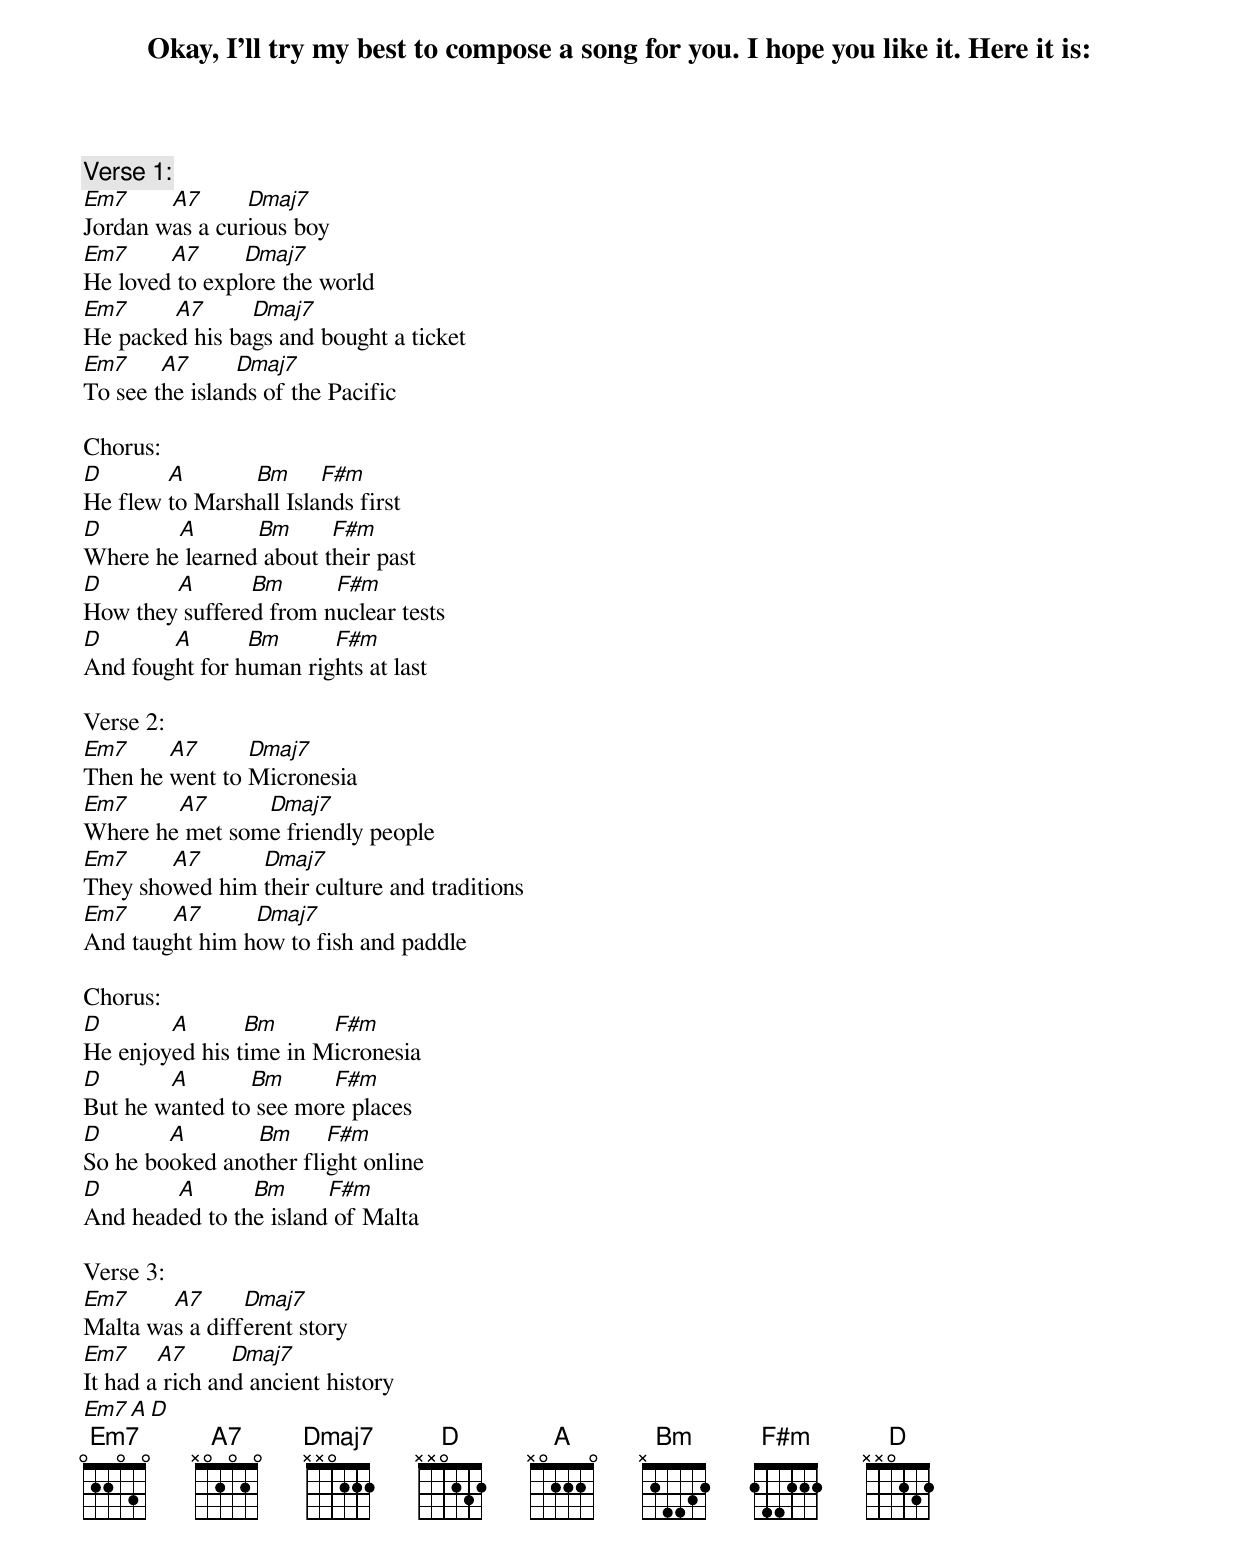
Okay, I'll try my best to compose a song for you. I hope you like it. Here it is:

Verse 1:
Em7     A7      Dmaj7
Jordan was a curious boy
Em7     A7      Dmaj7
He loved to explore the world
Em7     A7      Dmaj7
He packed his bags and bought a ticket
Em7     A7      Dmaj7
To see the islands of the Pacific

Chorus:
D       A       Bm      F#m
He flew to Marshall Islands first
D       A       Bm      F#m
Where he learned about their past
D       A       Bm      F#m
How they suffered from nuclear tests
D       A       Bm      F#m
And fought for human rights at last

Verse 2:
Em7     A7      Dmaj7
Then he went to Micronesia
Em7     A7      Dmaj7
Where he met some friendly people
Em7     A7      Dmaj7
They showed him their culture and traditions
Em7     A7      Dmaj7
And taught him how to fish and paddle

Chorus:
D       A       Bm      F#m
He enjoyed his time in Micronesia
D       A       Bm      F#m
But he wanted to see more places
D       A       Bm      F#m
So he booked another flight online
D       A       Bm      F#m
And headed to the island of Malta

Verse 3:
Em7     A7      Dmaj7
Malta was a different story
Em7     A7      Dmaj7
It had a rich and ancient history
Em7     A      Dmaj
